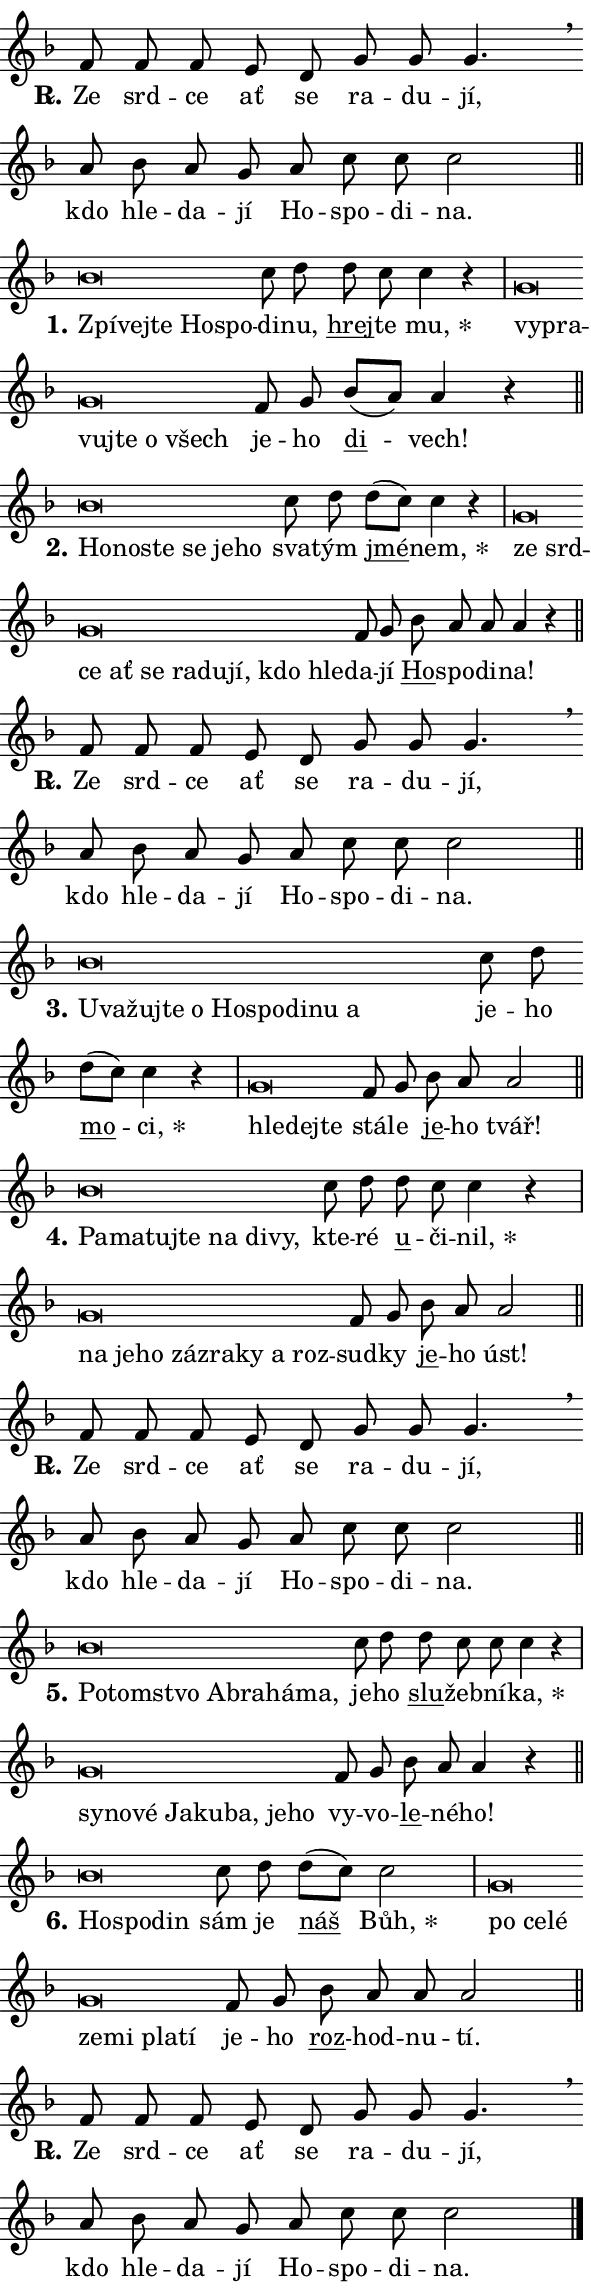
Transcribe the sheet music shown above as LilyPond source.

\version "2.24.0"
\header { tagline = "" }
\paper {
  indent = 0\cm
  top-margin = 0\cm
  right-margin = 0.13\cm % to fit lyric hyphens
  bottom-margin = 0\cm
  left-margin = 0\cm
  paper-width = 10\cm
  page-breaking = #ly:one-page-breaking
  system-system-spacing.basic-distance = #11
  score-system-spacing.basic-distance = #11
  ragged-last = ##f
}


%% Author: Thomas Morley
%% https://lists.gnu.org/archive/html/lilypond-user/2020-05/msg00002.html
#(define (line-position grob)
"Returns position of @var[grob} in current system:
   @code{'start}, if at first time-step
   @code{'end}, if at last time-step
   @code{'middle} otherwise
"
  (let* ((col (ly:item-get-column grob))
         (ln (ly:grob-object col 'left-neighbor))
         (rn (ly:grob-object col 'right-neighbor))
         (col-to-check-left (if (ly:grob? ln) ln col))
         (col-to-check-right (if (ly:grob? rn) rn col))
         (break-dir-left
           (and
             (ly:grob-property col-to-check-left 'non-musical #f)
             (ly:item-break-dir col-to-check-left)))
         (break-dir-right
           (and
             (ly:grob-property col-to-check-right 'non-musical #f)
             (ly:item-break-dir col-to-check-right))))
        (cond ((eqv? 1 break-dir-left) 'start)
              ((eqv? -1 break-dir-right) 'end)
              (else 'middle))))

#(define (tranparent-at-line-position vctor)
  (lambda (grob)
  "Relying on @code{line-position} select the relevant enry from @var{vctor}.
Used to determine transparency,"
    (case (line-position grob)
      ((end) (not (vector-ref vctor 0)))
      ((middle) (not (vector-ref vctor 1)))
      ((start) (not (vector-ref vctor 2))))))

noteHeadBreakVisibility =
#(define-music-function (break-visibility)(vector?)
"Makes @code{NoteHead}s transparent relying on @var{break-visibility}"
#{
  \override NoteHead.transparent =
    #(tranparent-at-line-position break-visibility)
#})

#(define delete-ledgers-for-transparent-note-heads
  (lambda (grob)
    "Reads whether a @code{NoteHead} is transparent.
If so this @code{NoteHead} is removed from @code{'note-heads} from
@var{grob}, which is supposed to be @code{LedgerLineSpanner}.
As a result ledgers are not printed for this @code{NoteHead}"
    (let* ((nhds-array (ly:grob-object grob 'note-heads))
           (nhds-list
             (if (ly:grob-array? nhds-array)
                 (ly:grob-array->list nhds-array)
                 '()))
           ;; Relies on the transparent-property being done before
           ;; Staff.LedgerLineSpanner.after-line-breaking is executed.
           ;; This is fragile ...
           (to-keep
             (remove
               (lambda (nhd)
                 (ly:grob-property nhd 'transparent #f))
               nhds-list)))
      ;; TODO find a better method to iterate over grob-arrays, similiar
      ;; to filter/remove etc for lists
      ;; For now rebuilt from scratch
      (set! (ly:grob-object grob 'note-heads)  '())
      (for-each
        (lambda (nhd)
          (ly:pointer-group-interface::add-grob grob 'note-heads nhd))
        to-keep))))

squashNotes = {
  \override NoteHead.X-extent = #'(-0.2 . 0.2)
  \override NoteHead.Y-extent = #'(-0.75 . 0)
  \override NoteHead.stencil =
    #(lambda (grob)
       (let ((pos (ly:grob-property grob 'staff-position)))
         (begin
           (if (< pos -7) (display "ERROR: Lower brevis then expected\n") (display ""))
           (if (<= pos -6) ly:text-interface::print ly:note-head::print))))
}
unSquashNotes = {
  \revert NoteHead.X-extent
  \revert NoteHead.Y-extent
  \revert NoteHead.stencil
}

hideNotes = \noteHeadBreakVisibility #begin-of-line-visible
unHideNotes = \noteHeadBreakVisibility #all-visible

% work-around for resetting accidentals
% https://lilypond.org/doc/v2.23/Documentation/notation/displaying-rhythms#unmetered-music
cadenzaMeasure = {
  \cadenzaOff
  \partial 1024 s1024
  \cadenzaOn
}

#(define-markup-command (accent layout props text) (markup?)
  "Underline accented syllable"
  (interpret-markup layout props
    #{\markup \override #'(offset . 4.3) \underline { #text }#}))

responsum = \markup \concat {
  "R" \hspace #-1.05 \path #0.1 #'((moveto 0 0.07) (lineto 0.9 0.8)) \hspace #0.05 "."
}

spaceSize = #0.6828661417322834 % exact space size for TeX Gyre Schola

\layout {
  \context {
    \Staff
    \remove "Time_signature_engraver"
    \override LedgerLineSpanner.after-line-breaking = #delete-ledgers-for-transparent-note-heads
  }
  \context {
    \Lyrics {
      \override LyricSpace.minimum-distance = \spaceSize
      \override LyricText.font-name = #"TeX Gyre Schola"
      \override LyricText.font-size = 1
      \override StanzaNumber.font-name = #"TeX Gyre Schola Bold"
      \override StanzaNumber.font-size = 1
    }
  }
  \context {
    \Score 
    \override NoteHead.text =
      #(lambda (grob) 
        (let ((pos (ly:grob-property grob 'staff-position)))
          #{\markup {
            \combine
              \halign #-0.55 \raise #(if (= pos -6) 0 0.5) \override #'(thickness . 2) \draw-line #'(3.2 . 0)
              \musicglyph "noteheads.sM1"
          }#}))
  }
}

% magnetic-lyrics.ily
%
%   written by
%     Jean Abou Samra <jean@abou-samra.fr>
%     Werner Lemberg <wl@gnu.org>
%
%   adapted by
%     Jiri Hon <jiri.hon@gmail.com>
%
% Version 2022-Apr-15

% https://www.mail-archive.com/lilypond-user@gnu.org/msg149350.html

#(define (Left_hyphen_pointer_engraver context)
   "Collect syllable-hyphen-syllable occurrences in lyrics and store
them in properties.  This engraver only looks to the left.  For
example, if the lyrics input is @code{foo -- bar}, it does the
following.

@itemize @bullet
@item
Set the @code{text} property of the @code{LyricHyphen} grob between
@q{foo} and @q{bar} to @code{foo}.

@item
Set the @code{left-hyphen} property of the @code{LyricText} grob with
text @q{foo} to the @code{LyricHyphen} grob between @q{foo} and
@q{bar}.
@end itemize

Use this auxiliary engraver in combination with the
@code{lyric-@/text::@/apply-@/magnetic-@/offset!} hook."
   (let ((hyphen #f)
         (text #f))
     (make-engraver
      (acknowledgers
       ((lyric-syllable-interface engraver grob source-engraver)
        (set! text grob)))
      (end-acknowledgers
       ((lyric-hyphen-interface engraver grob source-engraver)
        ;(when (not (grob::has-interface grob 'lyric-space-interface))
          (set! hyphen grob)));)
      ((stop-translation-timestep engraver)
       (when (and text hyphen)
         (ly:grob-set-object! text 'left-hyphen hyphen))
       (set! text #f)
       (set! hyphen #f)))))

#(define (lyric-text::apply-magnetic-offset! grob)
   "If the space between two syllables is less than the value in
property @code{LyricText@/.details@/.squash-threshold}, move the right
syllable to the left so that it gets concatenated with the left
syllable.

Use this function as a hook for
@code{LyricText@/.after-@/line-@/breaking} if the
@code{Left_@/hyphen_@/pointer_@/engraver} is active."
   (let ((hyphen (ly:grob-object grob 'left-hyphen #f)))
     (when hyphen
       (let ((left-text (ly:spanner-bound hyphen LEFT)))
         (when (grob::has-interface left-text 'lyric-syllable-interface)
           (let* ((common (ly:grob-common-refpoint grob left-text X))
                  (this-x-ext (ly:grob-extent grob common X))
                  (left-x-ext
                   (begin
                     ;; Trigger magnetism for left-text.
                     (ly:grob-property left-text 'after-line-breaking)
                     (ly:grob-extent left-text common X)))
                  ;; `delta` is the gap width between two syllables.
                  (delta (- (interval-start this-x-ext)
                            (interval-end left-x-ext)))
                  (details (ly:grob-property grob 'details))
                  (threshold (assoc-get 'squash-threshold details 0.2)))
             (when (< delta threshold)
               (let* (;; We have to manipulate the input text so that
                      ;; ligatures crossing syllable boundaries are not
                      ;; disabled.  For languages based on the Latin
                      ;; script this is essentially a beautification.
                      ;; However, for non-Western scripts it can be a
                      ;; necessity.
                      (lt (ly:grob-property left-text 'text))
                      (rt (ly:grob-property grob 'text))
                      (is-space (grob::has-interface hyphen 'lyric-space-interface))
                      (space (if is-space " " ""))
                      (extra-delta (if is-space spaceSize 0))
                      ;; Append new syllable.
                      (ltrt-space (if (and (string? lt) (string? rt))
                                (string-append lt space rt)
                                (make-concat-markup (list lt space rt))))
                      ;; Right-align `ltrt` to the right side.
                      (ltrt-space-markup (grob-interpret-markup
                               grob
                               (make-translate-markup
                                (cons (interval-length this-x-ext) 0)
                                (make-right-align-markup ltrt-space)))))
                 (begin
                   ;; Don't print `left-text`.
                   (ly:grob-set-property! left-text 'stencil #f)
                   ;; Set text and stencil (which holds all collected
                   ;; syllables so far) and shift it to the left.
                   (ly:grob-set-property! grob 'text ltrt-space)
                   (ly:grob-set-property! grob 'stencil ltrt-space-markup)
                   (ly:grob-translate-axis! grob (- (- delta extra-delta)) X))))))))))


#(define (lyric-hyphen::displace-bounds-first grob)
   ;; Make very sure this callback isn't triggered too early.
   (let ((left (ly:spanner-bound grob LEFT))
         (right (ly:spanner-bound grob RIGHT)))
     (ly:grob-property left 'after-line-breaking)
     (ly:grob-property right 'after-line-breaking)
     (ly:lyric-hyphen::print grob)))

squashThreshold = #0.4

\layout {
  \context {
    \Lyrics
    \consists #Left_hyphen_pointer_engraver
    \override LyricText.after-line-breaking =
      #lyric-text::apply-magnetic-offset!
    \override LyricHyphen.stencil = #lyric-hyphen::displace-bounds-first
    \override LyricText.details.squash-threshold = \squashThreshold
    \override LyricHyphen.minimum-distance = 0
    \override LyricHyphen.minimum-length = \squashThreshold
  }
}

squashText = \override LyricText.details.squash-threshold = 9999
unSquashText = \override LyricText.details.squash-threshold = \squashThreshold

leftText = \override LyricText.self-alignment-X = #LEFT
unLeftText = \revert LyricText.self-alignment-X

starOffset = #(lambda (grob) 
                (let ((x_offset (ly:self-alignment-interface::aligned-on-x-parent grob)))
                  (if (= x_offset 0) 0 (+ x_offset 1.2))))

star = #(define-music-function (syllable)(string?)
"Append star separator at the end of a syllable"
#{
  \once \override LyricText.X-offset = #starOffset
  \lyricmode { \markup {
    #syllable
    \override #'((font-name . "TeX Gyre Schola Bold")) \hspace #0.2 \lower #0.65 \larger "*"
  } }
#})

starAccent = #(define-music-function (syllable)(string?)
"Append star separator at the end of a syllable and make accent"
#{
  \once \override LyricText.X-offset = #starOffset
  \lyricmode { \markup {
    \accent #syllable
    \override #'((font-name . "TeX Gyre Schola Bold")) \hspace #0.2 \lower #0.65 \larger "*"
  } }
#})

breath = #(define-music-function (syllable)(string?)
"Append breathing indicator at the end of a syllable"
#{
  \lyricmode { \markup { #syllable "+" } }
#})

optionalBreath = #(define-music-function (syllable)(string?)
"Append optional breathing indicator at the end of a syllable"
#{
  \lyricmode { \markup { #syllable "(+)" } }
#})


\score {
    <<
        \new Voice = "melody" { \cadenzaOn \key f \major \relative { f'8 f f e d g g g4. \breathe \bar "" a8 bes a g \bar "" a c c c2 \cadenzaMeasure \bar "||" \break } }
        \new Lyrics \lyricsto "melody" { \lyricmode { \set stanza = \responsum
Ze srd -- ce ať se ra -- du -- jí, kdo hle -- da -- jí Ho -- spo -- di -- na. } }
    >>
    \layout {}
}

\score {
    <<
        \new Voice = "melody" { \cadenzaOn \key f \major \relative { \squashNotes bes'\breve*1/16 \hideNotes \breve*1/16 \bar "" \breve*1/16 \bar "" \breve*1/16 \breve*1/16 \bar "" \unHideNotes \unSquashNotes c8 d \bar "" d c c4 r \cadenzaMeasure \bar "|" \squashNotes g\breve*1/16 \hideNotes \breve*1/16 \bar "" \breve*1/16 \bar "" \breve*1/16 \bar "" \breve*1/16 \breve*1/16 \bar "" \unHideNotes \unSquashNotes f8 g \bar "" bes[( a)] a4 r \cadenzaMeasure \bar "||" \break } }
        \new Lyrics \lyricsto "melody" { \lyricmode { \set stanza = "1."
\leftText Zpí -- \squashText vej -- te Ho -- spo -- \unLeftText \unSquashText di -- nu, \markup \accent hrej -- te \star mu, \leftText vy -- \squashText pra -- vuj -- te o všech \unLeftText \unSquashText je -- ho \markup \accent di -- vech! } }
    >>
    \layout {}
}

\score {
    <<
        \new Voice = "melody" { \cadenzaOn \key f \major \relative { \squashNotes bes'\breve*1/16 \hideNotes \breve*1/16 \bar "" \breve*1/16 \bar "" \breve*1/16 \bar "" \breve*1/16 \breve*1/16 \bar "" \unHideNotes \unSquashNotes c8 d \bar "" d[( c)] c4 r \cadenzaMeasure \bar "|" \squashNotes g\breve*1/16 \hideNotes \breve*1/16 \bar "" \breve*1/16 \bar "" \breve*1/16 \bar "" \breve*1/16 \bar "" \breve*1/16 \bar "" \breve*1/16 \bar "" \breve*1/16 \bar "" \breve*1/16 \breve*1/16 \bar "" \unHideNotes \unSquashNotes f8 g \bar "" bes a a a4 r \cadenzaMeasure \bar "||" \break } }
        \new Lyrics \lyricsto "melody" { \lyricmode { \set stanza = "2."
\leftText Ho -- \squashText no -- ste se je -- ho \unLeftText \unSquashText sva -- tým \markup \accent jmé -- \star nem, \leftText ze \squashText srd -- ce ať se ra -- du -- jí, kdo hle -- \unLeftText \unSquashText da -- jí \markup \accent Ho -- spo -- di -- na! } }
    >>
    \layout {}
}

\score {
    <<
        \new Voice = "melody" { \cadenzaOn \key f \major \relative { f'8 f f e d g g g4. \breathe \bar "" a8 bes a g \bar "" a c c c2 \cadenzaMeasure \bar "||" \break } }
        \new Lyrics \lyricsto "melody" { \lyricmode { \set stanza = \responsum
Ze srd -- ce ať se ra -- du -- jí, kdo hle -- da -- jí Ho -- spo -- di -- na. } }
    >>
    \layout {}
}

\score {
    <<
        \new Voice = "melody" { \cadenzaOn \key f \major \relative { \squashNotes bes'\breve*1/16 \hideNotes \breve*1/16 \bar "" \breve*1/16 \bar "" \breve*1/16 \bar "" \breve*1/16 \bar "" \breve*1/16 \bar "" \breve*1/16 \bar "" \breve*1/16 \bar "" \breve*1/16 \breve*1/16 \bar "" \unHideNotes \unSquashNotes c8 d \bar "" d[( c)] c4 r \cadenzaMeasure \bar "|" \squashNotes g\breve*1/16 \hideNotes \breve*1/16 \breve*1/16 \bar "" \unHideNotes \unSquashNotes f8 g \bar "" bes a a2 \cadenzaMeasure \bar "||" \break } }
        \new Lyrics \lyricsto "melody" { \lyricmode { \set stanza = "3."
\leftText U -- \squashText va -- žuj -- te o Ho -- spo -- di -- nu a \unLeftText \unSquashText je -- ho \markup \accent mo -- \star ci, \leftText hle -- \squashText dej -- te \unLeftText \unSquashText stá -- le \markup \accent je -- ho tvář! } }
    >>
    \layout {}
}

\score {
    <<
        \new Voice = "melody" { \cadenzaOn \key f \major \relative { \squashNotes bes'\breve*1/16 \hideNotes \breve*1/16 \bar "" \breve*1/16 \bar "" \breve*1/16 \bar "" \breve*1/16 \bar "" \breve*1/16 \breve*1/16 \bar "" \unHideNotes \unSquashNotes c8 d \bar "" d c c4 r \cadenzaMeasure \bar "|" \squashNotes g\breve*1/16 \hideNotes \breve*1/16 \bar "" \breve*1/16 \bar "" \breve*1/16 \bar "" \breve*1/16 \bar "" \breve*1/16 \bar "" \breve*1/16 \breve*1/16 \bar "" \unHideNotes \unSquashNotes f8 g \bar "" bes a a2 \cadenzaMeasure \bar "||" \break } }
        \new Lyrics \lyricsto "melody" { \lyricmode { \set stanza = "4."
\leftText Pa -- \squashText ma -- tuj -- te na di -- vy, \unLeftText \unSquashText kte -- ré \markup \accent u -- či -- \star nil, \leftText na \squashText je -- ho zá -- zra -- ky a roz -- \unLeftText \unSquashText sud -- ky \markup \accent je -- ho úst! } }
    >>
    \layout {}
}

\score {
    <<
        \new Voice = "melody" { \cadenzaOn \key f \major \relative { f'8 f f e d g g g4. \breathe \bar "" a8 bes a g \bar "" a c c c2 \cadenzaMeasure \bar "||" \break } }
        \new Lyrics \lyricsto "melody" { \lyricmode { \set stanza = \responsum
Ze srd -- ce ať se ra -- du -- jí, kdo hle -- da -- jí Ho -- spo -- di -- na. } }
    >>
    \layout {}
}

\score {
    <<
        \new Voice = "melody" { \cadenzaOn \key f \major \relative { \squashNotes bes'\breve*1/16 \hideNotes \breve*1/16 \bar "" \breve*1/16 \bar "" \breve*1/16 \bar "" \breve*1/16 \bar "" \breve*1/16 \breve*1/16 \bar "" \unHideNotes \unSquashNotes c8 d \bar "" d c c c4 r \cadenzaMeasure \bar "|" \squashNotes g\breve*1/16 \hideNotes \breve*1/16 \bar "" \breve*1/16 \bar "" \breve*1/16 \bar "" \breve*1/16 \bar "" \breve*1/16 \bar "" \breve*1/16 \breve*1/16 \bar "" \unHideNotes \unSquashNotes f8 g \bar "" bes a a4 r \cadenzaMeasure \bar "||" \break } }
        \new Lyrics \lyricsto "melody" { \lyricmode { \set stanza = "5."
\leftText Po -- \squashText tom -- stvo Ab -- ra -- há -- ma, \unLeftText \unSquashText je -- ho \markup \accent slu -- žeb -- ní -- \star ka, \leftText sy -- \squashText no -- vé Ja -- ku -- ba, je -- ho \unLeftText \unSquashText vy -- vo -- \markup \accent le -- né -- ho! } }
    >>
    \layout {}
}

\score {
    <<
        \new Voice = "melody" { \cadenzaOn \key f \major \relative { \squashNotes bes'\breve*1/16 \hideNotes \breve*1/16 \breve*1/16 \bar "" \unHideNotes \unSquashNotes c8 d \bar "" d[( c)] c2 \cadenzaMeasure \bar "|" \squashNotes g\breve*1/16 \hideNotes \breve*1/16 \bar "" \breve*1/16 \bar "" \breve*1/16 \bar "" \breve*1/16 \bar "" \breve*1/16 \breve*1/16 \bar "" \unHideNotes \unSquashNotes f8 g \bar "" bes a a a2 \cadenzaMeasure \bar "||" \break } }
        \new Lyrics \lyricsto "melody" { \lyricmode { \set stanza = "6."
\leftText Ho -- \squashText spo -- din \unLeftText \unSquashText sám je \markup \accent náš \star Bůh, \leftText po \squashText ce -- lé ze -- mi pla -- tí \unLeftText \unSquashText je -- ho \markup \accent roz -- hod -- nu -- tí. } }
    >>
    \layout {}
}

\score {
    <<
        \new Voice = "melody" { \cadenzaOn \key f \major \relative { f'8 f f e d g g g4. \breathe \bar "" a8 bes a g \bar "" a c c c2 \cadenzaMeasure \bar "||" \break } \bar "|." }
        \new Lyrics \lyricsto "melody" { \lyricmode { \set stanza = \responsum
Ze srd -- ce ať se ra -- du -- jí, kdo hle -- da -- jí Ho -- spo -- di -- na. } }
    >>
    \layout {}
}
